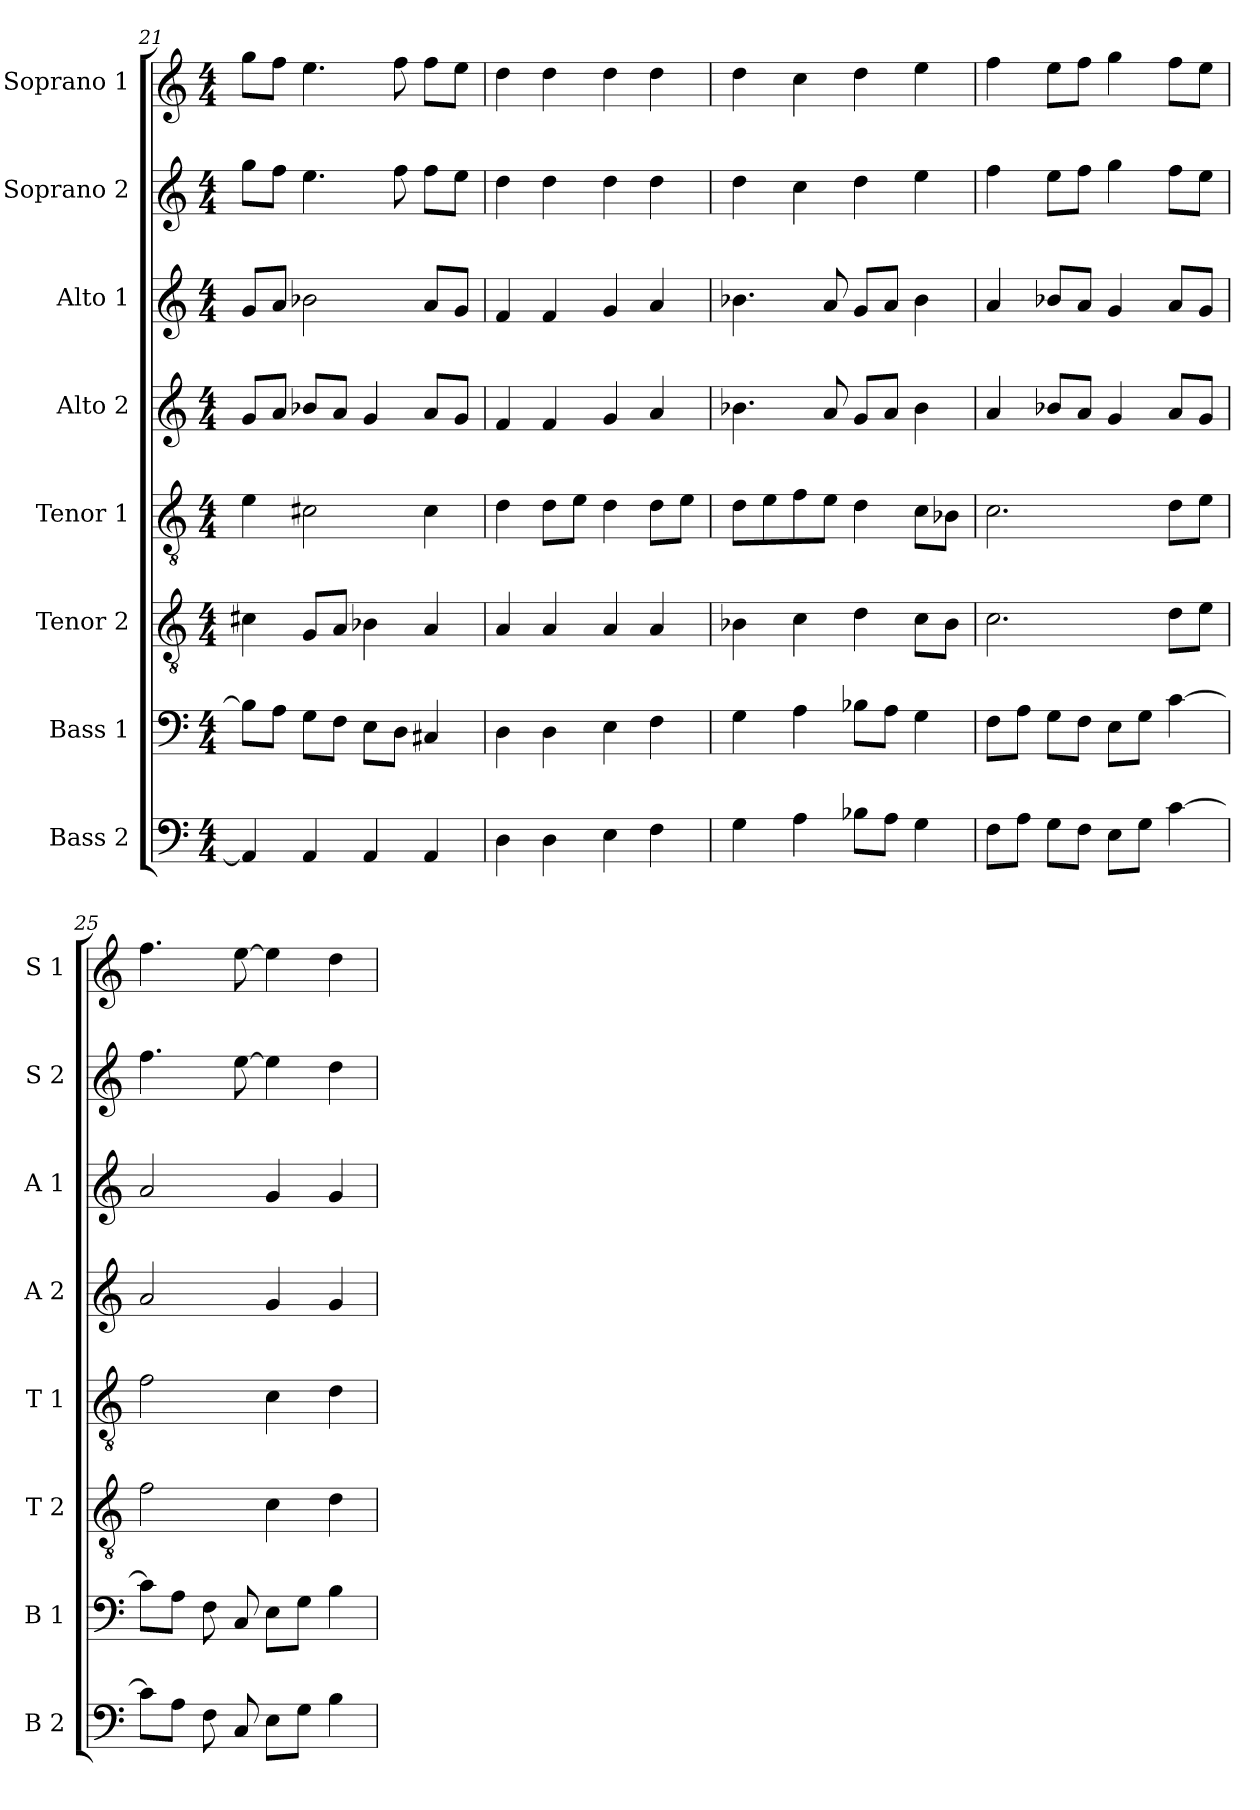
**kern	**kern	**kern	**kern	**kern	**kern	**kern	**kern
*part8	*part7	*part6	*part5	*part4	*part3	*part2	*part1
*staff8	*staff7	*staff6	*staff5	*staff4	*staff3	*staff2	*staff1
*I"Bass 2	*I"Bass 1	*I"Tenor 2	*I"Tenor 1	*I"Alto 2	*I"Alto 1	*I"Soprano 2	*I"Soprano 1
*I'B 2	*I'B 1	*I'T 2	*I'T 1	*I'A 2	*I'A 1	*I'S 2	*I'S 1
*clefF4	*clefF4	*clefGv2	*clefGv2	*clefG2	*clefG2	*clefG2	*clefG2
*k[]	*k[]	*k[]	*k[]	*k[]	*k[]	*k[]	*k[]
*C:	*C:	*C:	*C:	*C:	*C:	*C:	*C:
*M4/4	*M4/4	*M4/4	*M4/4	*M4/4	*M4/4	*M4/4	*M4/4
=21	=21	=21	=21	=21	=21	=21	=21
4AA]	8B-L]	4c#X	4e	8gL	8gL	8ggL	8ggL
.	8AJ	.	.	8aJ	8aJ	8ffJ	8ffJ
4AA	8GL	8GL	2c#X	8b-XL	2b-X	4.ee	4.ee
.	8FJ	8AJ	.	8aJ	.	.	.
4AA	8EL	4B-X	.	4g	.	.	.
.	8DJ	.	.	.	.	8ff	8ff
4AA	4C#X	4A	4c#	8aL	8aL	8ffL	8ffL
.	.	.	.	8gJ	8gJ	8eeJ	8eeJ
=22	=22	=22	=22	=22	=22	=22	=22
4D	4D	4A	4d	4f	4f	4dd	4dd
4D	4D	4A	8dL	4f	4f	4dd	4dd
.	.	.	8eJ	.	.	.	.
4E	4E	4A	4d	4g	4g	4dd	4dd
4F	4F	4A	8dL	4a	4a	4dd	4dd
.	.	.	8eJ	.	.	.	.
=23	=23	=23	=23	=23	=23	=23	=23
4G	4G	4B-X	8dL	4.b-X	4.b-X	4dd	4dd
.	.	.	8e	.	.	.	.
4A	4A	4c	8f	.	.	4cc	4cc
.	.	.	8eJ	8a	8a	.	.
8B-XL	8B-XL	4d	4d	8gL	8gL	4dd	4dd
8AJ	8AJ	.	.	8aJ	8aJ	.	.
4G	4G	8cL	8cL	4b-	4b-	4ee	4ee
.	.	8B-J	8B-XJ	.	.	.	.
=24	=24	=24	=24	=24	=24	=24	=24
8FL	8FL	2.c	2.c	4a	4a	4ff	4ff
8AJ	8AJ	.	.	.	.	.	.
8GL	8GL	.	.	8b-XL	8b-XL	8eeL	8eeL
8FJ	8FJ	.	.	8aJ	8aJ	8ffJ	8ffJ
8EL	8EL	.	.	4g	4g	4gg	4gg
8GJ	8GJ	.	.	.	.	.	.
[4c	[4c	8dL	8dL	8aL	8aL	8ffL	8ffL
.	.	8eJ	8eJ	8gJ	8gJ	8eeJ	8eeJ
=25	=25	=25	=25	=25	=25	=25	=25
8cL]	8cL]	2f	2f	2a	2a	4.ff	4.ff
8AJ	8AJ	.	.	.	.	.	.
8F	8F	.	.	.	.	.	.
8C	8C	.	.	.	.	[8ee	[8ee
8EL	8EL	4c	4c	4g	4g	4ee]	4ee]
8GJ	8GJ	.	.	.	.	.	.
4B	4B	4d	4d	4g	4g	4dd	4dd
=	=	=	=	=	=	=	=
*-	*-	*-	*-	*-	*-	*-	*-
